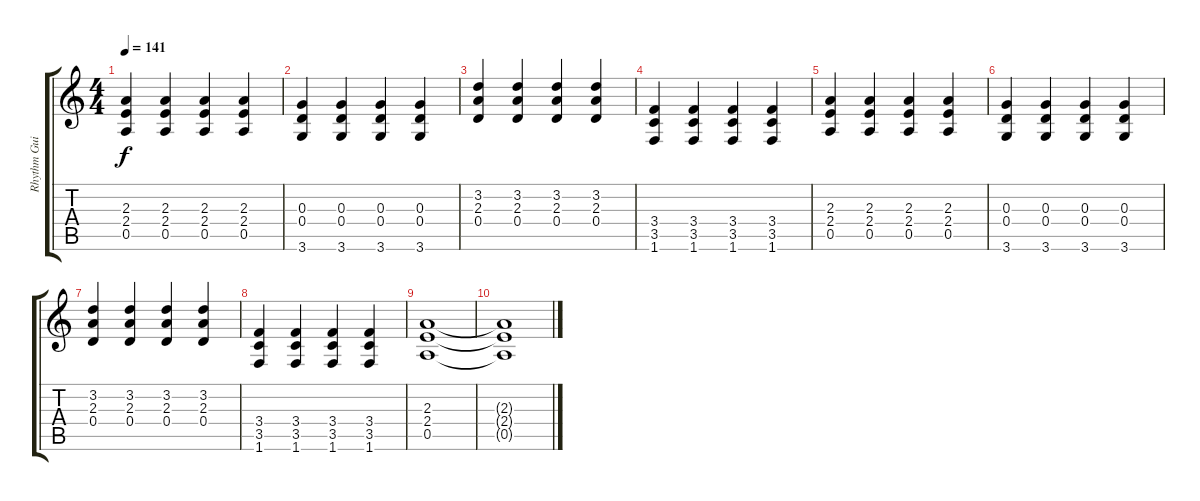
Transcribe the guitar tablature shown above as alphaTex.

\track ("Rhythm Guitar" "Rhythm Gui") {instrument distortionguitar}
\staff {score tabs}
\tuning (E4 B3 G3 D3 A2 E2) {hide}
\ts (4 4)
\tempo 141
\clef g2
\ks c
(2.3 2.4 0.5).4{dy f} (2.3 2.4 0.5).4 (2.3 2.4 0.5).4 (2.3 2.4 0.5).4 |
(0.3 0.4 3.6).4 (0.3 0.4 3.6).4 (0.3 0.4 3.6).4 (0.3 0.4 3.6).4 |
(3.2 2.3 0.4).4 (3.2 2.3 0.4).4 (3.2 2.3 0.4).4 (3.2 2.3 0.4).4 |
(3.4 3.5 1.6).4 (3.4 3.5 1.6).4 (3.4 3.5 1.6).4 (3.4 3.5 1.6).4 |
(2.3 2.4 0.5).4 (2.3 2.4 0.5).4 (2.3 2.4 0.5).4 (2.3 2.4 0.5).4 |
(0.3 0.4 3.6).4 (0.3 0.4 3.6).4 (0.3 0.4 3.6).4 (0.3 0.4 3.6).4 |
(3.2 2.3 0.4).4 (3.2 2.3 0.4).4 (3.2 2.3 0.4).4 (3.2 2.3 0.4).4 |
(3.4 3.5 1.6).4 (3.4 3.5 1.6).4 (3.4 3.5 1.6).4 (3.4 3.5 1.6).4 |
(2.3 2.4 0.5).1 |
(2.3{t} 2.4{t} 0.5{t}).1
